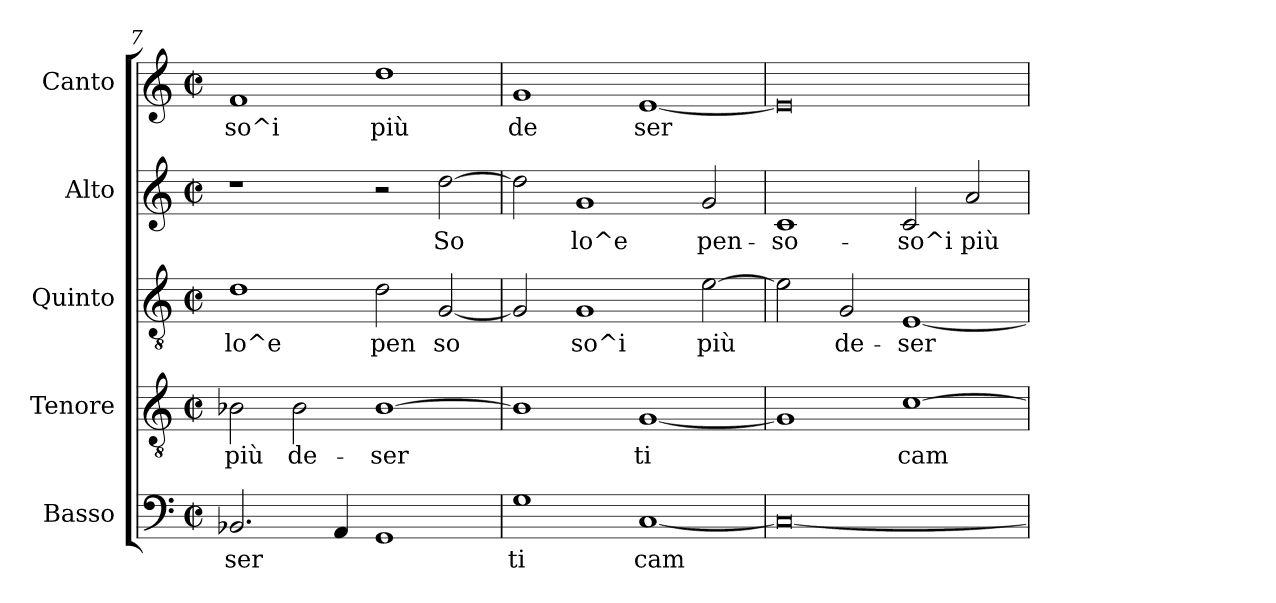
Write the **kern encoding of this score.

**kern	**text	**kern	**text	**kern	**text	**kern	**text	**kern	**text
*part5	*part5	*part4	*part4	*part3	*part3	*part2	*part2	*part1	*part1
*staff5	*staff5	*staff4	*staff4	*staff3	*staff3	*staff2	*staff2	*staff1	*staff1
*I"Basso	*	*I"Tenore	*	*I"Quinto	*	*I"Alto	*	*I"Canto	*
*I'Basso	*	*I'Tenore	*	*I'Quinto	*	*I'Alto	*	*I'Canto	*
*clefF4	*	*clefGv2	*	*clefGv2	*	*clefG2	*	*clefG2	*
*k[]	*	*k[]	*	*k[]	*	*k[]	*	*k[]	*
*C:	*	*C:	*	*C:	*	*C:	*	*C:	*
*M2/2	*	*M2/2	*	*M2/2	*	*M2/2	*	*M2/2	*
*met(c|)	*	*met(c|)	*	*met(c|)	*	*met(c|)	*	*met(c|)	*
=7	=7	=7	=7	=7	=7	=7	=7	=7	=7
!	!LO:LY:b:cj	!	!LO:LY:b:cj	!	!LO:LY:b:cj	!	!	!	!LO:LY:b:cj
2.BB-X/	-ser-	2B-X\	più	1d	lo^e	1r	.	1f	so^i
!	!	!	!LO:LY:b:cj	!	!	!	!	!	!
.	.	2B-\	de-	.	.	.	.	.	.
!	!LO:LY:b:cj	!	!	!	!	!	!	!	!
4AA/	--	.	.	.	.	.	.	.	.
!	!LO:LY:b:cj	!	!LO:LY:b:cj	!	!LO:LY:b:cj	!	!	!	!LO:LY:b:cj
1GG	--	[<1B-	-ser-	2d\	pen	2r	.	1dd	più
!	!	!	!	!	!LO:LY:b:cj	!	!LO:LY:b:cj	!	!
.	.	.	.	[<2G/	so	[<2dd\	So	.	.
!!LO:LB:g=z
=8	=8	=8	=8	=8	=8	=8	=8	=8	=8
!	!LO:LY:b:cj	!	!LO:LY:b:cj	!	!LO:LY:b:cj	!	!LO:LY:b:cj	!	!LO:LY:b:cj
1G	-ti	1B-]	--	2G/]	.	2dd\]	.	1g	de
!	!	!	!	!	!LO:LY:b:cj	!	!LO:LY:b:cj	!	!
.	.	.	.	1G	so^i	1g	lo^e	.	.
!	!LO:LY:b:cj	!	!LO:LY:b:cj	!	!	!	!	!	!LO:LY:b:cj
[<1C	cam	[<1G	-ti	.	.	.	.	[<1e	ser
!	!	!	!	!	!LO:LY:b:cj	!	!LO:LY:b:cj	!	!
.	.	.	.	[>2e\	più	2g/	pen-	.	.
=9	=9	=9	=9	=9	=9	=9	=9	=9	=9
!	!LO:LY:b:cj	!	!LO:LY:b:cj	!	!LO:LY:b:cj	!	!LO:LY:b:cj	!	!LO:LY:b:cj
0C_<	.	1G]	.	2e\]	.	1c	-so-	0e]	.
!	!	!	!	!	!LO:LY:b:cj	!	!	!	!
.	.	.	.	2G/	de-	.	.	.	.
!	!	!	!LO:LY:b:cj	!	!LO:LY:b:cj	!	!LO:LY:b:cj	!	!
.	.	[>1c	cam-	[<1E	-ser-	2c/	-so^i	.	.
!	!	!	!	!	!	!	!LO:LY:b:cj	!	!
.	.	.	.	.	.	2a/	più	.	.
=	=	=	=	=	=	=	=	=	=
*-	*-	*-	*-	*-	*-	*-	*-	*-	*-
